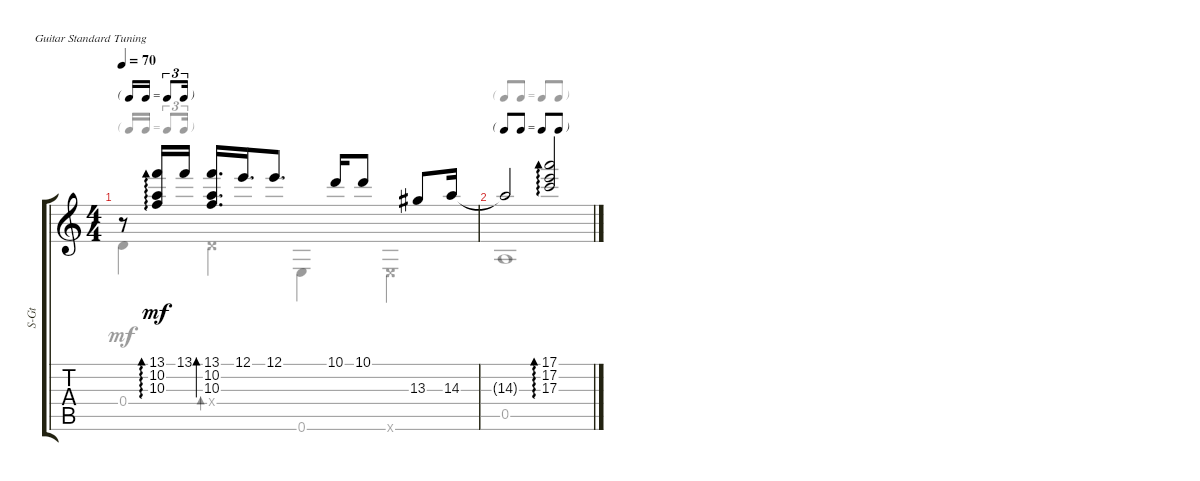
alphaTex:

\defaultSystemsLayout 4
\bracketExtendMode groupsimilarinstruments
\otherSystemsTrackNameOrientation horizontal
\track ("Steel Guitar" "S-Gt") {instrument acousticguitarsteel}
\staff {score tabs}
\tuning (E4 B3 G3 D3 A2 E2)
\voice
\ts (4 4)
\tf triplet16th
\scale
0.495252
\tempo 70
\accidentals auto
\clef g2
\ottava regular
\simile none
\ks c
r.8{dy mf beam Up} (13.1 10.2 10.3).16{ad 0 beam Up} 13.1.16{beam Up} (10.3 10.2 13.1).16{d bd 30 beam Up} 12.1.16{d beam Up} 12.1.8{d beam Up} 10.1.16{beam Up} 10.1.8{beam Up} 13.3{acc #}.8{beam Up} 14.3.16{beam Up} |
\tf none
\scale
0.114503 14.3{t}.2{beam Up} (17.1 17.2 17.3).2{ad 0 beam Up}
\voice
\clef g2
\ottava regular
\simile none
\ks c
0.4.4{dy mf beam Down} 0.4{x}.4{bd 0 beam Down} 0.6.4{beam Down} 0.6{x}.4{beam Down} |
0.5.1{beam Down}
